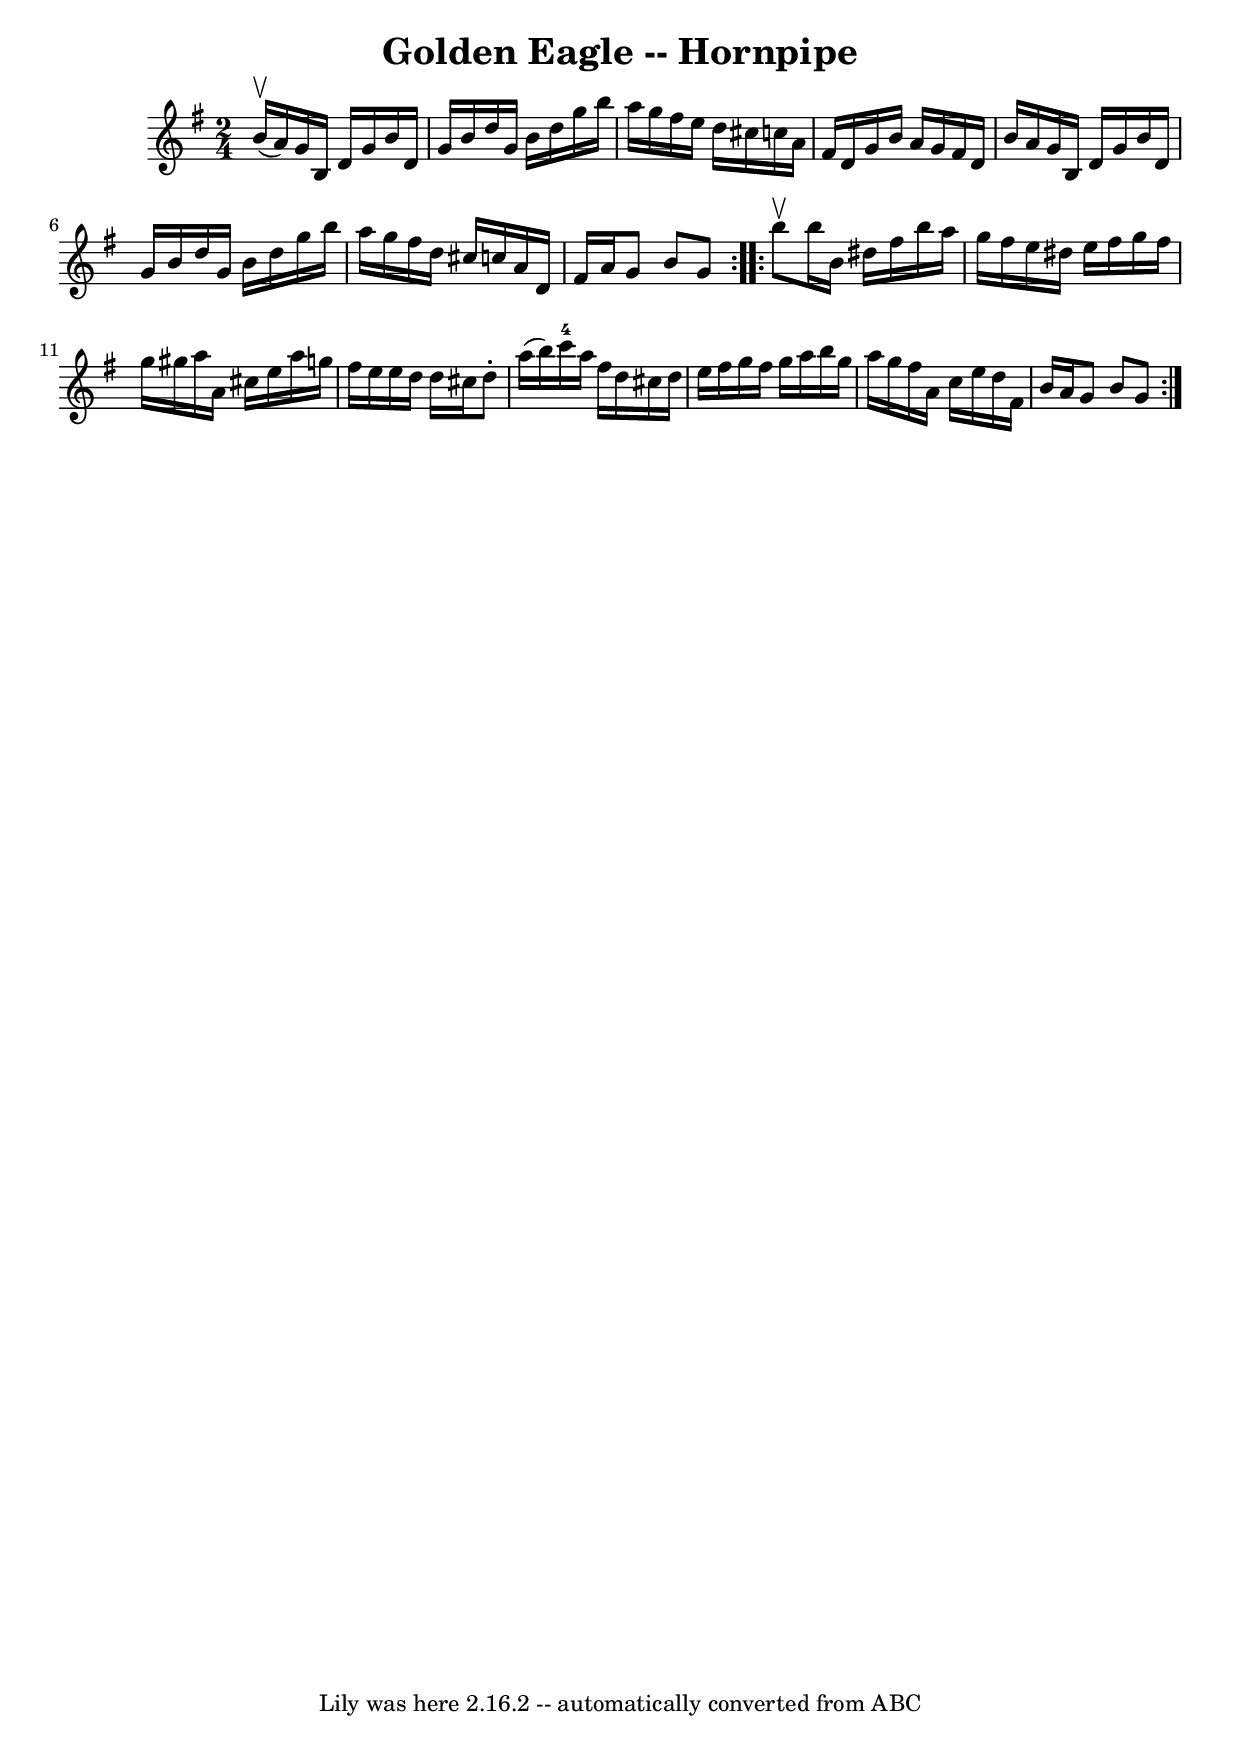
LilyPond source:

\version "2.16.2"
\include "Mammoth.ily"
\header {
  %% book = "Cole's 1000 Fiddle Tunes"
  crossRefNumber = "1"
  footnotes = ""
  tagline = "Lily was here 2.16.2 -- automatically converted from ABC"
  title = "Golden Eagle -- Hornpipe"

}
voicedefault =  {



  \repeat volta 2 {

    \time 2/4 
    \key g \major
    b'16 (^\upbow a'16) |
    g'16 b16    
    d'16 g'16 b'16 d'16 g'16 b'16  |
    d''16 g'16 b'16  
    d''16 g''16 b''16 a''16 g''16  |
    fis''16 e''16    
    d''16 cis''16 c''!16 a'16 fis'16 d'16  |
    g'16 b'16   
    a'16 g'16 fis'16 d'16 b'16 a'16  |
    g'16 b16    
    d'16 g'16 b'16 d'16 g'16 b'16  |
    d''16 g'16 b'16  
    d''16 g''16 b''16 a''16 g''16  |
    fis''16 d''16    
    cis''16 c''!16 a'16 d'16 fis'16 a'16  |
    g'8 b'8    
    g'8  
  }     
  \repeat volta 2 {
    b''8^\upbow |
    b''16 b'16 dis''16 
    fis''16 b''16 a''16 g''16 fis''16  |
    e''16 dis''16   
    e''16 fis''16 g''16 fis''16 g''16 gis''16  |
    a''16    
    a'16 cis''16 e''16 a''16 g''16 fis''16 e''16  |
    
    e''16 d''16 d''16 cis''16 d''8-. a''16 (b''16) |
    
    c'''16-4 a''16 fis''16 d''16 cis''16 d''16 e''16 fis''16 
    |
    g''16 fis''16 g''16 a''16 b''16 g''16 a''16    
    g''16  |
    fis''16 a'16 c''16 e''16 d''16 fis'16 b'16  
    a'16  |
    g'8 b'8 g'8  
  }   

}

\score{
  <<

    \context Staff="default"
    {
      \voicedefault 
      
    }

  >>
  \layout {
    
  }
  \midi {
  }

}
